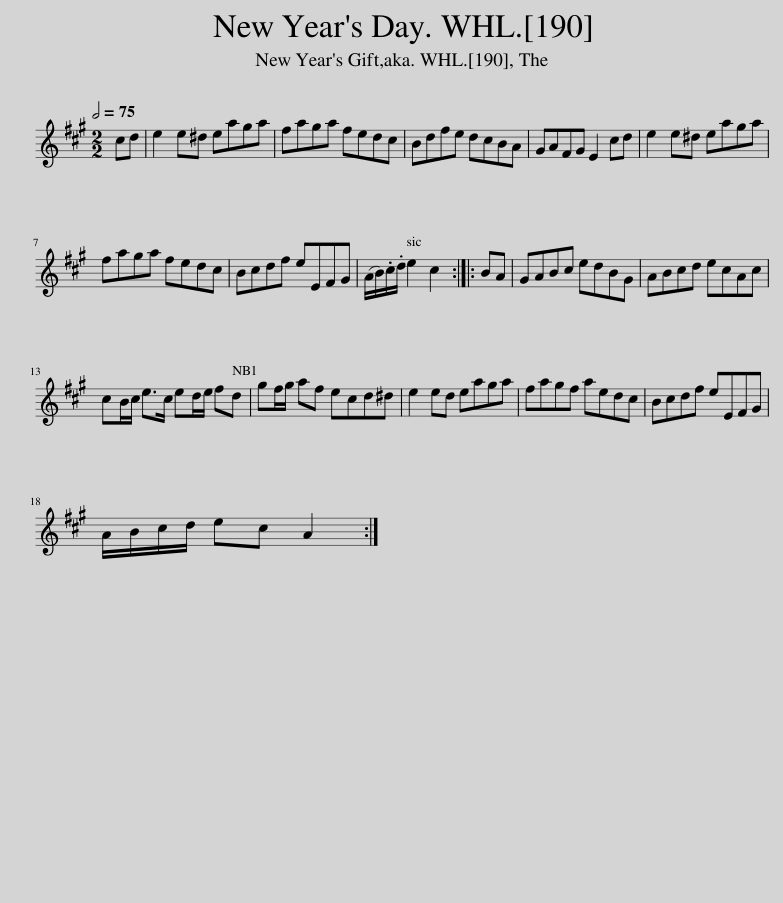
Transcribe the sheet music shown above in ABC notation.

X:1
L:1/8
Q:1/2=75
M:2/2
I:linebreak $
K:A
V:1 treble
V:1
 cd | e2 e^d eaga | faga fedc | Bdfe dcBA | GAFG E2 cd | %5
 e2 e^d eaga |$ faga fedc | Bcdf eEFG | (A/B/).c/.d/ e2 c2 :: BA | %10
 GABc edBG | ABcd ecAc |$ cB/c/ e>c ed/e/ fd | gf/g/ af ecd^d | e2 ed eaga | %15
 fagf aedc | Bcdf eEFG |$ A/B/c/d/ ec A2 :| %18
